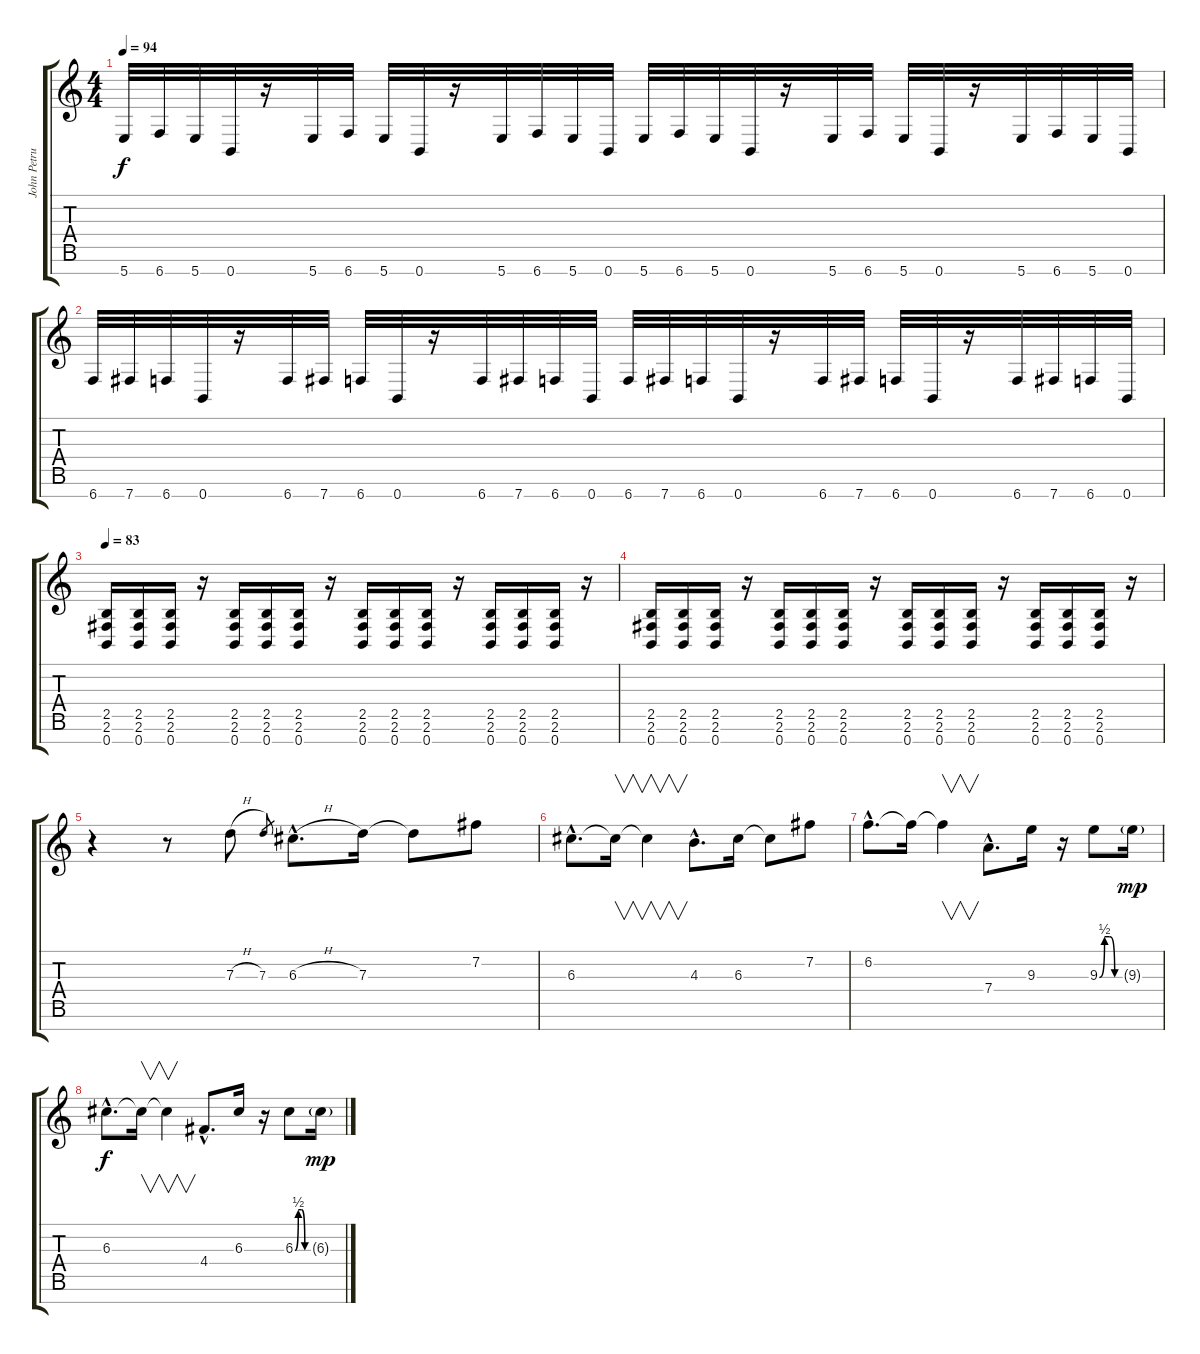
\track ("John Petrucci - 7 Strings Guitar" "John Petru") {instrument distortionguitar}
\staff {score tabs}
\tuning (E4 B3 G3 D3 A2 E2 B1) {hide}
\ts (4 4)
\tempo 94
\clef g2
\ks c
5.7.32{dy f} 6.7.32 5.7.32 0.7.32 r.16 5.7.32 6.7.32 5.7.32 0.7.32 r.16 5.7.32 6.7.32 5.7.32 0.7.32 5.7.32 6.7.32 5.7.32 0.7.32 r.16 5.7.32 6.7.32 5.7.32 0.7.32 r.16 5.7.32 6.7.32 5.7.32 0.7.32 |
6.7.32 7.7.32 6.7.32 0.7.32 r.16 6.7.32 7.7.32 6.7.32 0.7.32 r.16 6.7.32 7.7.32 6.7.32 0.7.32 6.7.32 7.7.32 6.7.32 0.7.32 r.16 6.7.32 7.7.32 6.7.32 0.7.32 r.16 6.7.32 7.7.32 6.7.32 0.7.32 |
\tempo 83
(2.5 2.6 0.7).16 (2.5 2.6 0.7).16 (2.5 2.6 0.7).16 r.16 (2.5 2.6 0.7).16 (2.5 2.6 0.7).16 (2.5 2.6 0.7).16 r.16 (2.5 2.6 0.7).16 (2.5 2.6 0.7).16 (2.5 2.6 0.7).16 r.16 (2.5 2.6 0.7).16 (2.5 2.6 0.7).16 (2.5 2.6 0.7).16 r.16 |
(2.5 2.6 0.7).16 (2.5 2.6 0.7).16 (2.5 2.6 0.7).16 r.16 (2.5 2.6 0.7).16 (2.5 2.6 0.7).16 (2.5 2.6 0.7).16 r.16 (2.5 2.6 0.7).16 (2.5 2.6 0.7).16 (2.5 2.6 0.7).16 r.16 (2.5 2.6 0.7).16 (2.5 2.6 0.7).16 (2.5 2.6 0.7).16 r.16 |
r.4 r.8 7.3{h}.8 7.3.8{gr} 6.3{h hac}.8{d} 7.3.16 7.3{t}.8 7.2.8 |
6.3{hac}.8{d} 6.3{t}.16{v} 6.3{t}.4{v} 4.3{hac}.8{d} 6.3.16 6.3{t}.8 7.2.8 |
6.2{hac}.8{d} 6.2{t}.16 6.2{t}.4{v} 7.4{hac}.8{d} 9.3.16 r.16 9.3{be (custom 0 0 15 2 30 2 45 0 60 0)}.8 9.3{g}.16{dy mp} |
6.3{hac}.8{d dy f} 6.3{t}.16{v} 6.3{t}.4{v} 4.4{hac}.8{d} 6.3.16 r.16 6.3{be (custom 0 0 15 2 30 2 45 0 60 0)}.8 6.3{g}.16{dy mp}
